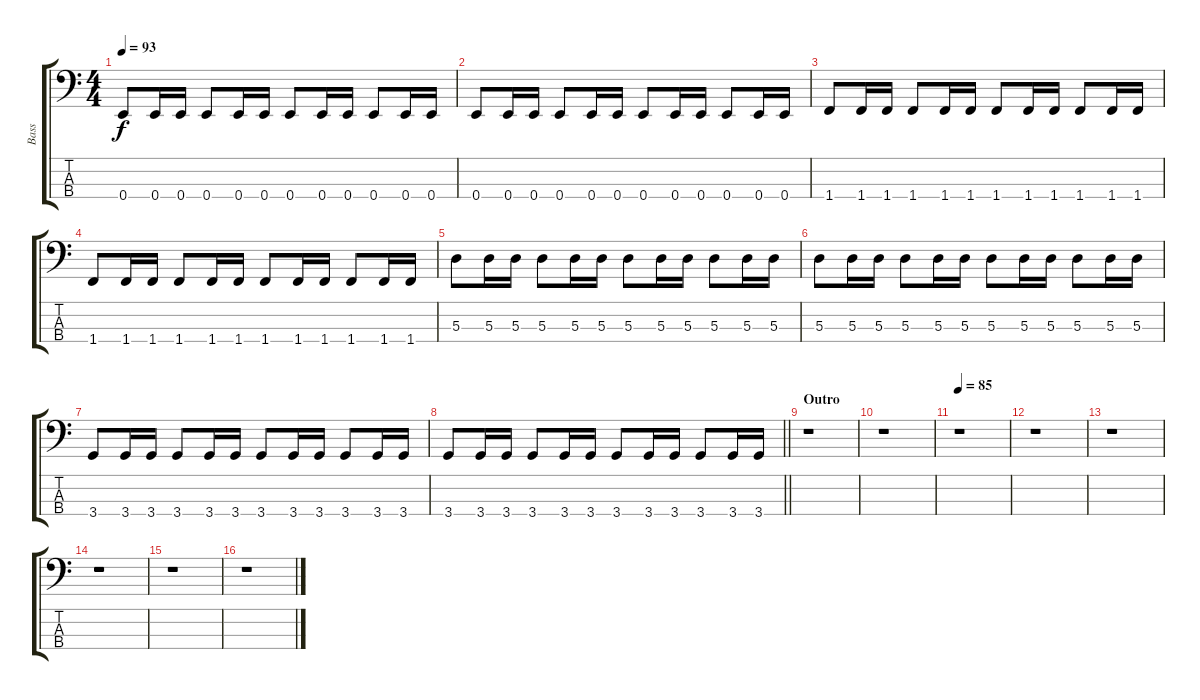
\track ("Bass" "Bass") {instrument electricbassfinger}
\staff {score tabs}
\tuning (G2 D2 A1 E1) {hide}
\ts (4 4)
\tempo 93
\clef f4
\ks c
0.4.8{dy f} 0.4.16 0.4.16 0.4.8 0.4.16 0.4.16 0.4.8 0.4.16 0.4.16 0.4.8 0.4.16 0.4.16 |
0.4.8 0.4.16 0.4.16 0.4.8 0.4.16 0.4.16 0.4.8 0.4.16 0.4.16 0.4.8 0.4.16 0.4.16 |
1.4.8 1.4.16 1.4.16 1.4.8 1.4.16 1.4.16 1.4.8 1.4.16 1.4.16 1.4.8 1.4.16 1.4.16 |
1.4.8 1.4.16 1.4.16 1.4.8 1.4.16 1.4.16 1.4.8 1.4.16 1.4.16 1.4.8 1.4.16 1.4.16 |
5.3.8 5.3.16 5.3.16 5.3.8 5.3.16 5.3.16 5.3.8 5.3.16 5.3.16 5.3.8 5.3.16 5.3.16 |
5.3.8 5.3.16 5.3.16 5.3.8 5.3.16 5.3.16 5.3.8 5.3.16 5.3.16 5.3.8 5.3.16 5.3.16 |
3.4.8 3.4.16 3.4.16 3.4.8 3.4.16 3.4.16 3.4.8 3.4.16 3.4.16 3.4.8 3.4.16 3.4.16 |
\barLineRight lightlight
3.4.8 3.4.16 3.4.16 3.4.8 3.4.16 3.4.16 3.4.8 3.4.16 3.4.16 3.4.8 3.4.16 3.4.16 |
\section ("" "Outro")
r.1 |
r.1 |
\tempo 85
r.1 |
r.1 |
r.1 |
r.1 |
r.1 |
r.1
